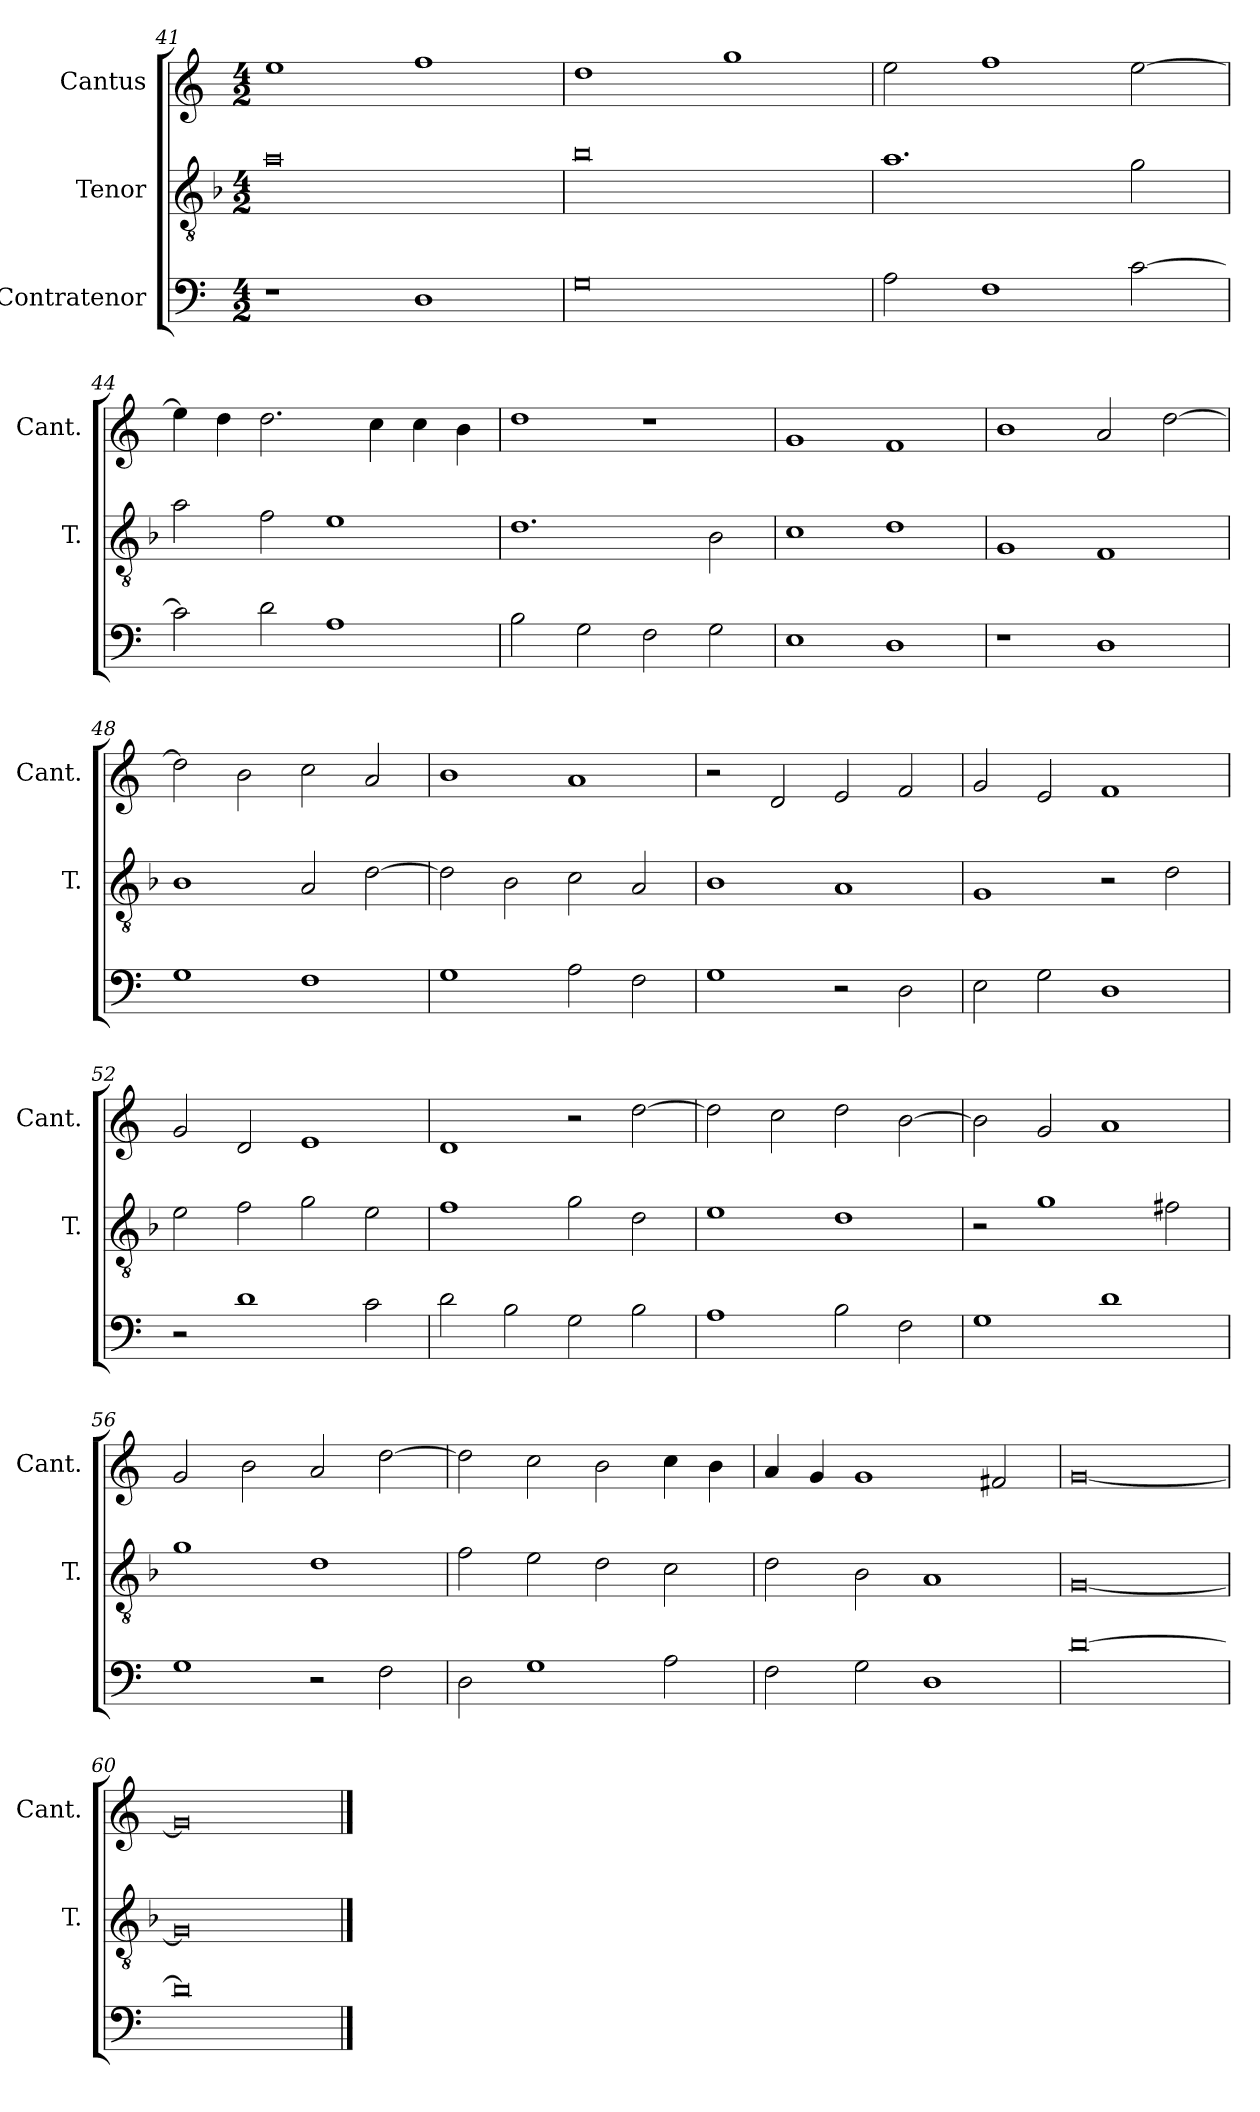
**kern	**kern	**kern
*part3	*part2	*part1
*staff3	*staff2	*staff1
*I"Contratenor	*I"Tenor	*I"Cantus
*	*I'T.	*I'Cant.
*clefF4	*clefGv2	*clefG2
*	*ITrd7c12	*
*k[]	*k[b-]	*k[]
*C:	*F:	*C:
*M4/2	*M4/2	*M4/2
=41	=41	=41
1r	0A\	1ee\
1D\	.	1ff\
=42	=42	=42
0G\	0B-\	1dd\
.	.	1gg\
=43	=43	=43
2A\	1.A\	2ee\
1F\	.	1ff\
[2c\	2G\	[2ee\
=44	=44	=44
2c\]	2A\	4ee\]
.	.	4dd\
2d\	2F\	2.dd\
1A\	1E\	.
.	.	4cc\
.	.	4cc\
.	.	4b\
=45	=45	=45
2B\	1.D\	1dd\
2G\	.	.
2F\	.	1r
2G\	2BB-\	.
=46	=46	=46
1E\	1C\	1g/
1D\	1D\	1f/
=47	=47	=47
1r	1GG/	1b\
1D\	1FF/	2a/
.	.	[2dd\
=48	=48	=48
1G\	1BB-\	2dd\]
.	.	2b\
1F\	2AA/	2cc\
.	[2D\	2a/
=49	=49	=49
1G\	2D\]	1b\
.	2BB-\	.
2A\	2C\	1a/
2F\	2AA/	.
=50	=50	=50
1G\	1BB-\	2r
.	.	2d/
2r	1AA/	2e/
2D\	.	2f/
=51	=51	=51
2E\	1GG/	2g/
2G\	.	2e/
1D\	2r	1f/
.	2D\	.
=52	=52	=52
2r	2E\	2g/
1d\	2F\	2d/
.	2G\	1e/
2c\	2E\	.
=53	=53	=53
2d\	1F\	1d/
2B\	.	.
2G\	2G\	2r
2B\	2D\	[2dd\
=54	=54	=54
1A\	1E\	2dd\]
.	.	2cc\
2B\	1D\	2dd\
2F\	.	[2b\
=55	=55	=55
1G\	2r	2b\]
.	1G\	2g/
1d\	.	1a/
.	2F#X\	.
=56	=56	=56
1G\	1G\	2g/
.	.	2b\
2r	1D\	2a/
2F\	.	[2dd\
=57	=57	=57
2D\	2F\	2dd\]
1G\	2E\	2cc\
.	2D\	2b\
2A\	2C\	4cc\
.	.	4b\
=58	=58	=58
2F\	2D\	4a/
.	.	4g/
2G\	2BB-\	1g/
1D\	1AA/	.
.	.	2f#X/
=59	=59	=59
[0d\	[0GG/	[0g/
=60	=60	=60
0d\]	0GG/]	0g/]
==	==	==
*-	*-	*-
